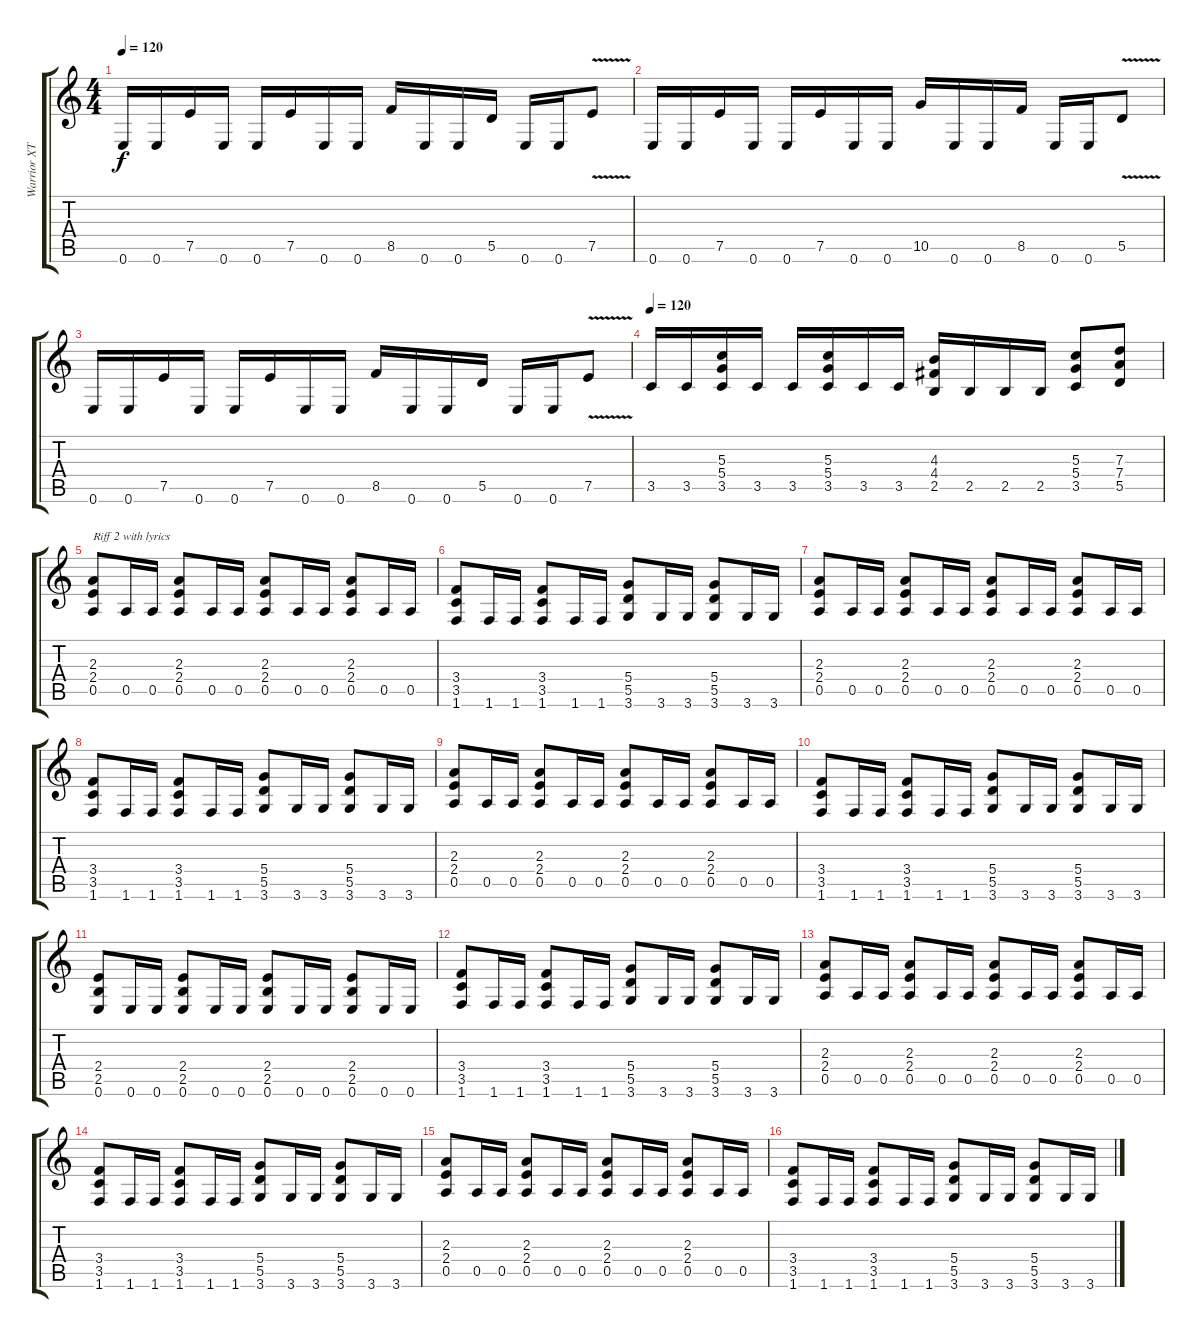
\track ("Warrior XT - Jackson :)" "Warrior XT") {instrument overdrivenguitar}
\staff {score tabs}
\tuning (E4 B3 G3 D3 A2 E2) {hide}
\ts (4 4)
\tempo 120
\clef g2
\ks c
0.6.16{dy f} 0.6.16 7.5.16 0.6.16 0.6.16 7.5.16 0.6.16 0.6.16 8.5.16 0.6.16 0.6.16 5.5.16 0.6.16 0.6.16 7.5{v}.8 |
0.6.16 0.6.16 7.5.16 0.6.16 0.6.16 7.5.16 0.6.16 0.6.16 10.5.16 0.6.16 0.6.16 8.5.16 0.6.16 0.6.16 5.5{v}.8 |
0.6.16 0.6.16 7.5.16 0.6.16 0.6.16 7.5.16 0.6.16 0.6.16 8.5.16 0.6.16 0.6.16 5.5.16 0.6.16 0.6.16 7.5{v}.8 |
\tempo 120
3.5.16 3.5.16 (5.3 5.4 3.5).16 3.5.16 3.5.16 (5.3 5.4 3.5).16 3.5.16 3.5.16 (4.3 4.4 2.5).16 2.5.16 2.5.16 2.5.16 (5.3 5.4 3.5).8 (7.3 7.4 5.5).8 |
(2.3 2.4 0.5).8{txt "Riff 2 with lyrics"} 0.5.16 0.5.16 (2.3 2.4 0.5).8 0.5.16 0.5.16 (2.3 2.4 0.5).8 0.5.16 0.5.16 (2.3 2.4 0.5).8 0.5.16 0.5.16 |
(3.4 3.5 1.6).8 1.6.16 1.6.16 (3.4 3.5 1.6).8 1.6.16 1.6.16 (5.4 5.5 3.6).8 3.6.16 3.6.16 (5.4 5.5 3.6).8 3.6.16 3.6.16 |
(2.3 2.4 0.5).8 0.5.16 0.5.16 (2.3 2.4 0.5).8 0.5.16 0.5.16 (2.3 2.4 0.5).8 0.5.16 0.5.16 (2.3 2.4 0.5).8 0.5.16 0.5.16 |
(3.4 3.5 1.6).8 1.6.16 1.6.16 (3.4 3.5 1.6).8 1.6.16 1.6.16 (5.4 5.5 3.6).8 3.6.16 3.6.16 (5.4 5.5 3.6).8 3.6.16 3.6.16 |
(2.3 2.4 0.5).8 0.5.16 0.5.16 (2.3 2.4 0.5).8 0.5.16 0.5.16 (2.3 2.4 0.5).8 0.5.16 0.5.16 (2.3 2.4 0.5).8 0.5.16 0.5.16 |
(3.4 3.5 1.6).8 1.6.16 1.6.16 (3.4 3.5 1.6).8 1.6.16 1.6.16 (5.4 5.5 3.6).8 3.6.16 3.6.16 (5.4 5.5 3.6).8 3.6.16 3.6.16 |
(2.4 2.5 0.6).8 0.6.16 0.6.16 (2.4 2.5 0.6).8 0.6.16 0.6.16 (2.4 2.5 0.6).8 0.6.16 0.6.16 (2.4 2.5 0.6).8 0.6.16 0.6.16 |
(3.4 3.5 1.6).8 1.6.16 1.6.16 (3.4 3.5 1.6).8 1.6.16 1.6.16 (5.4 5.5 3.6).8 3.6.16 3.6.16 (5.4 5.5 3.6).8 3.6.16 3.6.16 |
(2.3 2.4 0.5).8 0.5.16 0.5.16 (2.3 2.4 0.5).8 0.5.16 0.5.16 (2.3 2.4 0.5).8 0.5.16 0.5.16 (2.3 2.4 0.5).8 0.5.16 0.5.16 |
(3.4 3.5 1.6).8 1.6.16 1.6.16 (3.4 3.5 1.6).8 1.6.16 1.6.16 (5.4 5.5 3.6).8 3.6.16 3.6.16 (5.4 5.5 3.6).8 3.6.16 3.6.16 |
(2.3 2.4 0.5).8 0.5.16 0.5.16 (2.3 2.4 0.5).8 0.5.16 0.5.16 (2.3 2.4 0.5).8 0.5.16 0.5.16 (2.3 2.4 0.5).8 0.5.16 0.5.16 |
(3.4 3.5 1.6).8 1.6.16 1.6.16 (3.4 3.5 1.6).8 1.6.16 1.6.16 (5.4 5.5 3.6).8 3.6.16 3.6.16 (5.4 5.5 3.6).8 3.6.16 3.6.16
